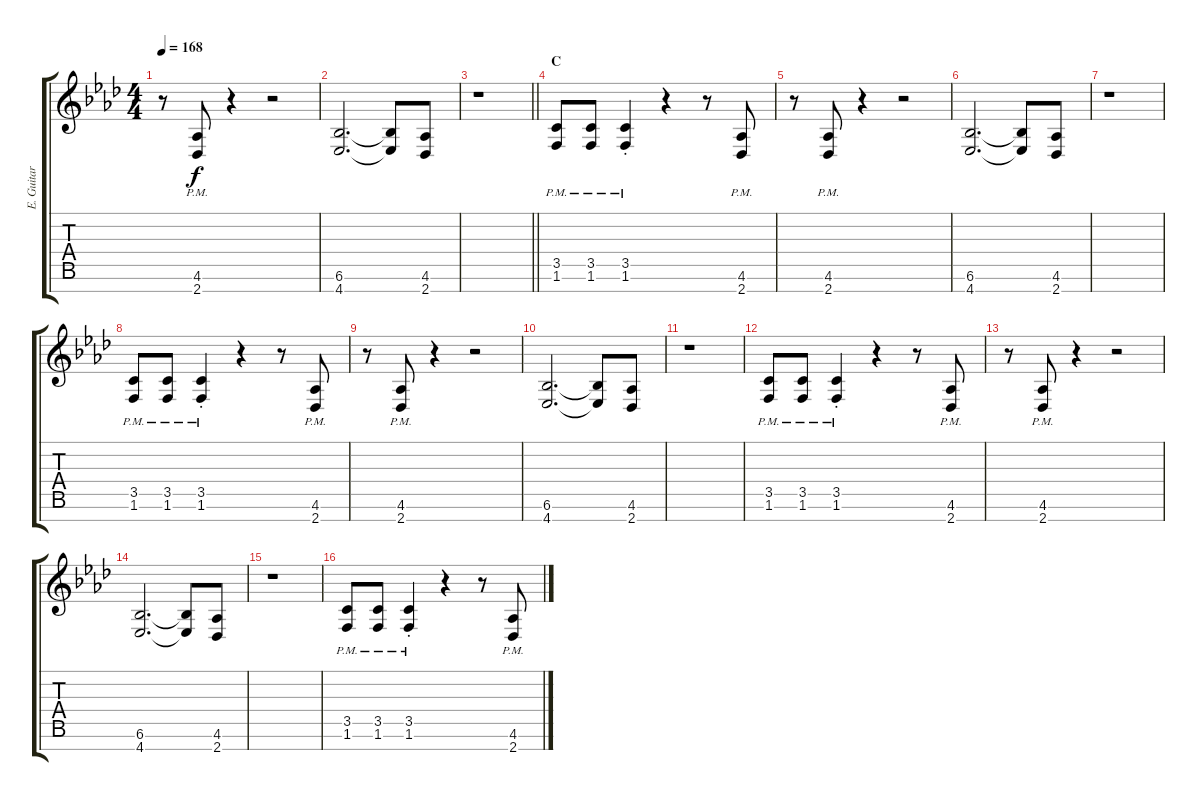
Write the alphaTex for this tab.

\track ("E. Guitar II" "E. Guitar ") {instrument electricguitarclean}
\staff {score tabs}
\tuning (E4 B3 G3 D3 A2 E2 B1) {hide}
\ts (4 4)
\tempo 168
\clef g2
\ks ab
r.8{dy f} (4.6{pm} 2.7{pm}).8 r.4 r.2 |
(6.6 4.7).2{d} (6.6{t} 4.7{t}).8 (4.6 2.7).8 |
\barLineRight lightlight
r.1 |
\section ("" "C")
(3.5{pm} 1.6{pm}).8 (3.5{pm} 1.6{pm}).8 (3.5{pm st} 1.6{pm st}).4 r.4 r.8 (4.6{pm} 2.7{pm}).8 |
r.8 (4.6{pm} 2.7{pm}).8 r.4 r.2 |
(6.6 4.7).2{d} (6.6{t} 4.7{t}).8 (4.6 2.7).8 |
r.1 |
(3.5{pm} 1.6{pm}).8 (3.5{pm} 1.6{pm}).8 (3.5{pm st} 1.6{pm st}).4 r.4 r.8 (4.6{pm} 2.7{pm}).8 |
r.8 (4.6{pm} 2.7{pm}).8 r.4 r.2 |
(6.6 4.7).2{d} (6.6{t} 4.7{t}).8 (4.6 2.7).8 |
r.1 |
(3.5{pm} 1.6{pm}).8 (3.5{pm} 1.6{pm}).8 (3.5{pm st} 1.6{pm st}).4 r.4 r.8 (4.6{pm} 2.7{pm}).8 |
r.8 (4.6{pm} 2.7{pm}).8 r.4 r.2 |
(6.6 4.7).2{d} (6.6{t} 4.7{t}).8 (4.6 2.7).8 |
r.1 |
(3.5{pm} 1.6{pm}).8 (3.5{pm} 1.6{pm}).8 (3.5{pm st} 1.6{pm st}).4 r.4 r.8 (4.6{pm} 2.7{pm}).8
